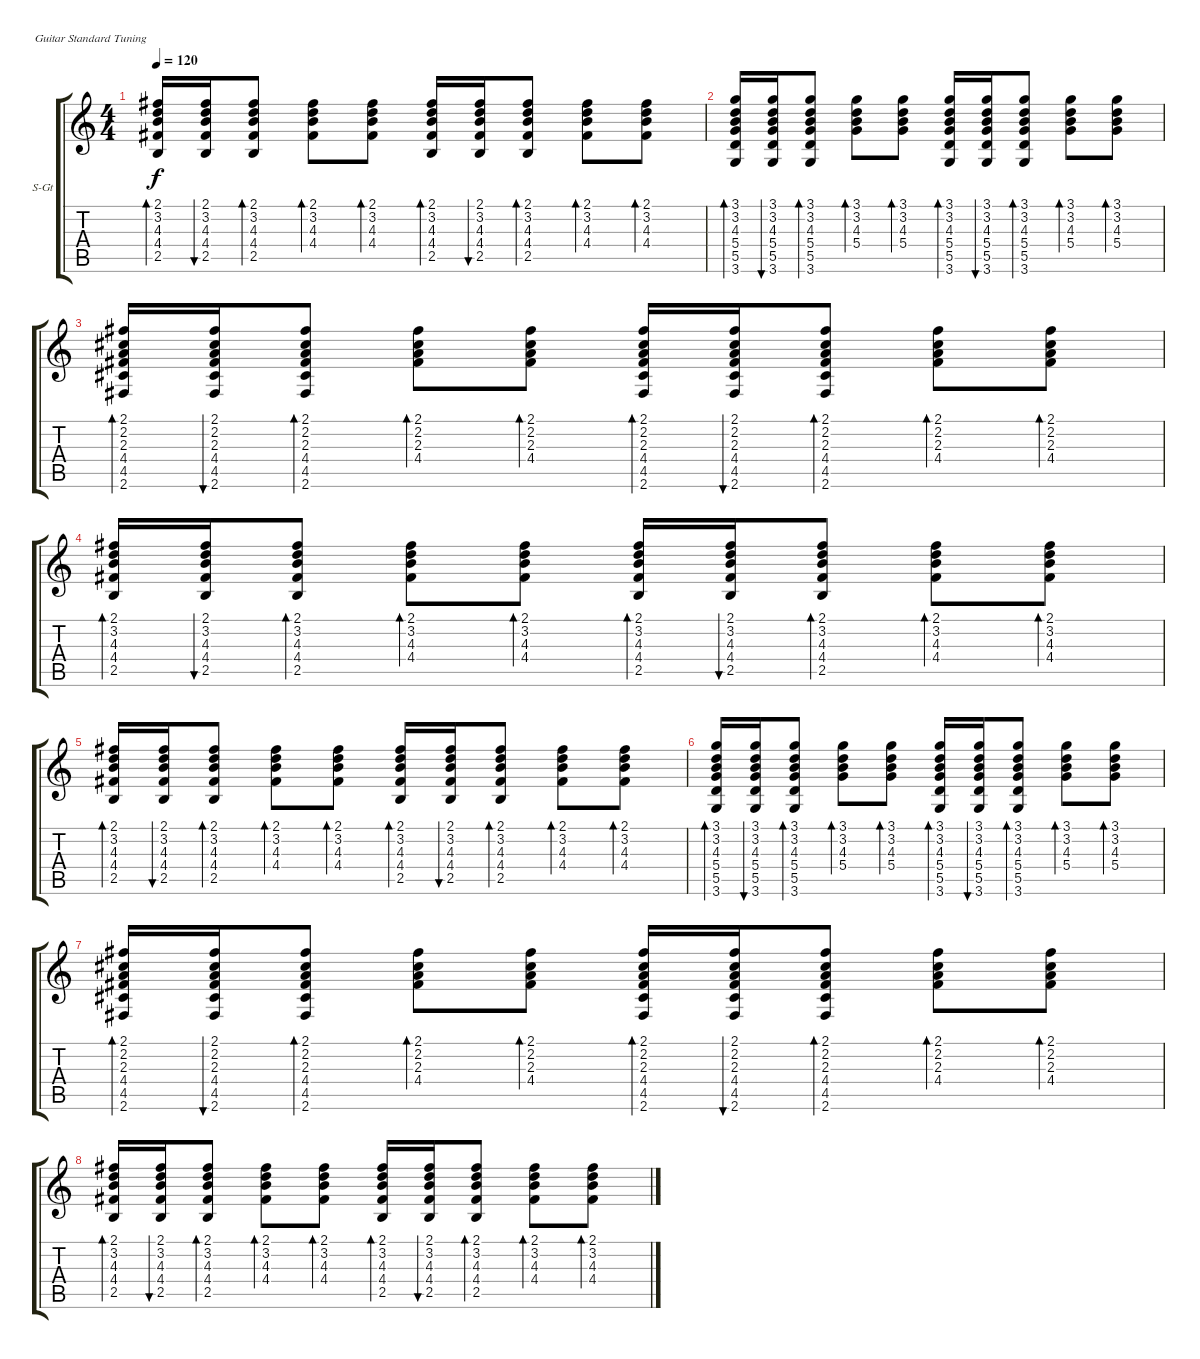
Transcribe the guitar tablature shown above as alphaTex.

\defaultSystemsLayout 4
\bracketExtendMode groupsimilarinstruments
\firstSystemTrackNameOrientation horizontal
\otherSystemsTrackNameOrientation horizontal
\track ("В.Цой-Акустика" "S-Gt") {instrument acousticguitarsteel}
\staff {score tabs}
\tuning (E4 B3 G3 D3 A2 E2)
\ts (4 4)
\tempo 120
\clef g2
\ks c
(2.1 3.2 4.3 4.4 2.5).16{bd 30 dy f} (2.1 3.2 4.3 4.4 2.5).16{bu 30} (2.1 3.2 4.3 4.4 2.5).8{bd 30} (2.1 3.2 4.3 4.4).8{bd 30} (2.1 3.2 4.3 4.4).8{bd 30} (2.1 3.2 4.3 4.4 2.5).16{bd 30} (2.1 3.2 4.3 4.4 2.5).16{bu 30} (2.1 3.2 4.3 4.4 2.5).8{bd 30} (2.1 3.2 4.3 4.4).8{bd 30} (2.1 3.2 4.3 4.4).8{bd 30} |
(3.1 3.2 4.3 5.4 5.5 3.6).16{bd 30} (3.1 3.2 4.3 5.4 5.5 3.6).16{bu 30} (3.1 3.2 4.3 5.4 5.5 3.6).8{bd 30} (3.1 3.2 4.3 5.4).8{bd 30} (3.1 3.2 4.3 5.4).8{bd 30} (3.1 3.2 4.3 5.4 5.5 3.6).16{bd 30} (3.1 3.2 4.3 5.4 5.5 3.6).16{bu 30} (3.1 3.2 4.3 5.4 5.5 3.6).8{bd 30} (3.1 3.2 4.3 5.4).8{bd 30} (3.1 3.2 4.3 5.4).8{bd 30} |
(2.1 2.2 2.3 4.4 4.5 2.6).16{bd 30} (2.1 2.2 2.3 4.4 4.5 2.6).16{bu 30} (2.1 2.2 2.3 4.4 4.5 2.6).8{bd 30} (2.1 2.2 2.3 4.4).8{bd 30} (2.1 2.2 2.3 4.4).8{bd 30} (2.1 2.2 2.3 4.4 4.5 2.6).16{bd 30} (2.1 2.2 2.3 4.4 4.5 2.6).16{bu 30} (2.1 2.2 2.3 4.4 4.5 2.6).8{bd 30} (2.1 2.2 2.3 4.4).8{bd 30} (2.1 2.2 2.3 4.4).8{bd 30} |
(2.1 3.2 4.3 4.4 2.5).16{bd 30} (2.1 3.2 4.3 4.4 2.5).16{bu 30} (2.1 3.2 4.3 4.4 2.5).8{bd 30} (2.1 3.2 4.3 4.4).8{bd 30} (2.1 3.2 4.3 4.4).8{bd 30} (2.1 3.2 4.3 4.4 2.5).16{bd 30} (2.1 3.2 4.3 4.4 2.5).16{bu 30} (2.1 3.2 4.3 4.4 2.5).8{bd 30} (2.1 3.2 4.3 4.4).8{bd 30} (2.1 3.2 4.3 4.4).8{bd 30} |
(2.1 3.2 4.3 4.4 2.5).16{bd 30} (2.1 3.2 4.3 4.4 2.5).16{bu 30} (2.1 3.2 4.3 4.4 2.5).8{bd 30} (2.1 3.2 4.3 4.4).8{bd 30} (2.1 3.2 4.3 4.4).8{bd 30} (2.1 3.2 4.3 4.4 2.5).16{bd 30} (2.1 3.2 4.3 4.4 2.5).16{bu 30} (2.1 3.2 4.3 4.4 2.5).8{bd 30} (2.1 3.2 4.3 4.4).8{bd 30} (2.1 3.2 4.3 4.4).8{bd 30} |
(3.1 3.2 4.3 5.4 5.5 3.6).16{bd 30} (3.1 3.2 4.3 5.4 5.5 3.6).16{bu 30} (3.1 3.2 4.3 5.4 5.5 3.6).8{bd 30} (3.1 3.2 4.3 5.4).8{bd 30} (3.1 3.2 4.3 5.4).8{bd 30} (3.1 3.2 4.3 5.4 5.5 3.6).16{bd 30} (3.1 3.2 4.3 5.4 5.5 3.6).16{bu 30} (3.1 3.2 4.3 5.4 5.5 3.6).8{bd 30} (3.1 3.2 4.3 5.4).8{bd 30} (3.1 3.2 4.3 5.4).8{bd 30} |
(2.1 2.2 2.3 4.4 4.5 2.6).16{bd 30} (2.1 2.2 2.3 4.4 4.5 2.6).16{bu 30} (2.1 2.2 2.3 4.4 4.5 2.6).8{bd 30} (2.1 2.2 2.3 4.4).8{bd 30} (2.1 2.2 2.3 4.4).8{bd 30} (2.1 2.2 2.3 4.4 4.5 2.6).16{bd 30} (2.1 2.2 2.3 4.4 4.5 2.6).16{bu 30} (2.1 2.2 2.3 4.4 4.5 2.6).8{bd 30} (2.1 2.2 2.3 4.4).8{bd 30} (2.1 2.2 2.3 4.4).8{bd 30} |
(2.1 3.2 4.3 4.4 2.5).16{bd 30} (2.1 3.2 4.3 4.4 2.5).16{bu 30} (2.1 3.2 4.3 4.4 2.5).8{bd 30} (2.1 3.2 4.3 4.4).8{bd 30} (2.1 3.2 4.3 4.4).8{bd 30} (2.1 3.2 4.3 4.4 2.5).16{bd 30} (2.1 3.2 4.3 4.4 2.5).16{bu 30} (2.1 3.2 4.3 4.4 2.5).8{bd 30} (2.1 3.2 4.3 4.4).8{bd 30} (2.1 3.2 4.3 4.4).8{bd 30}
